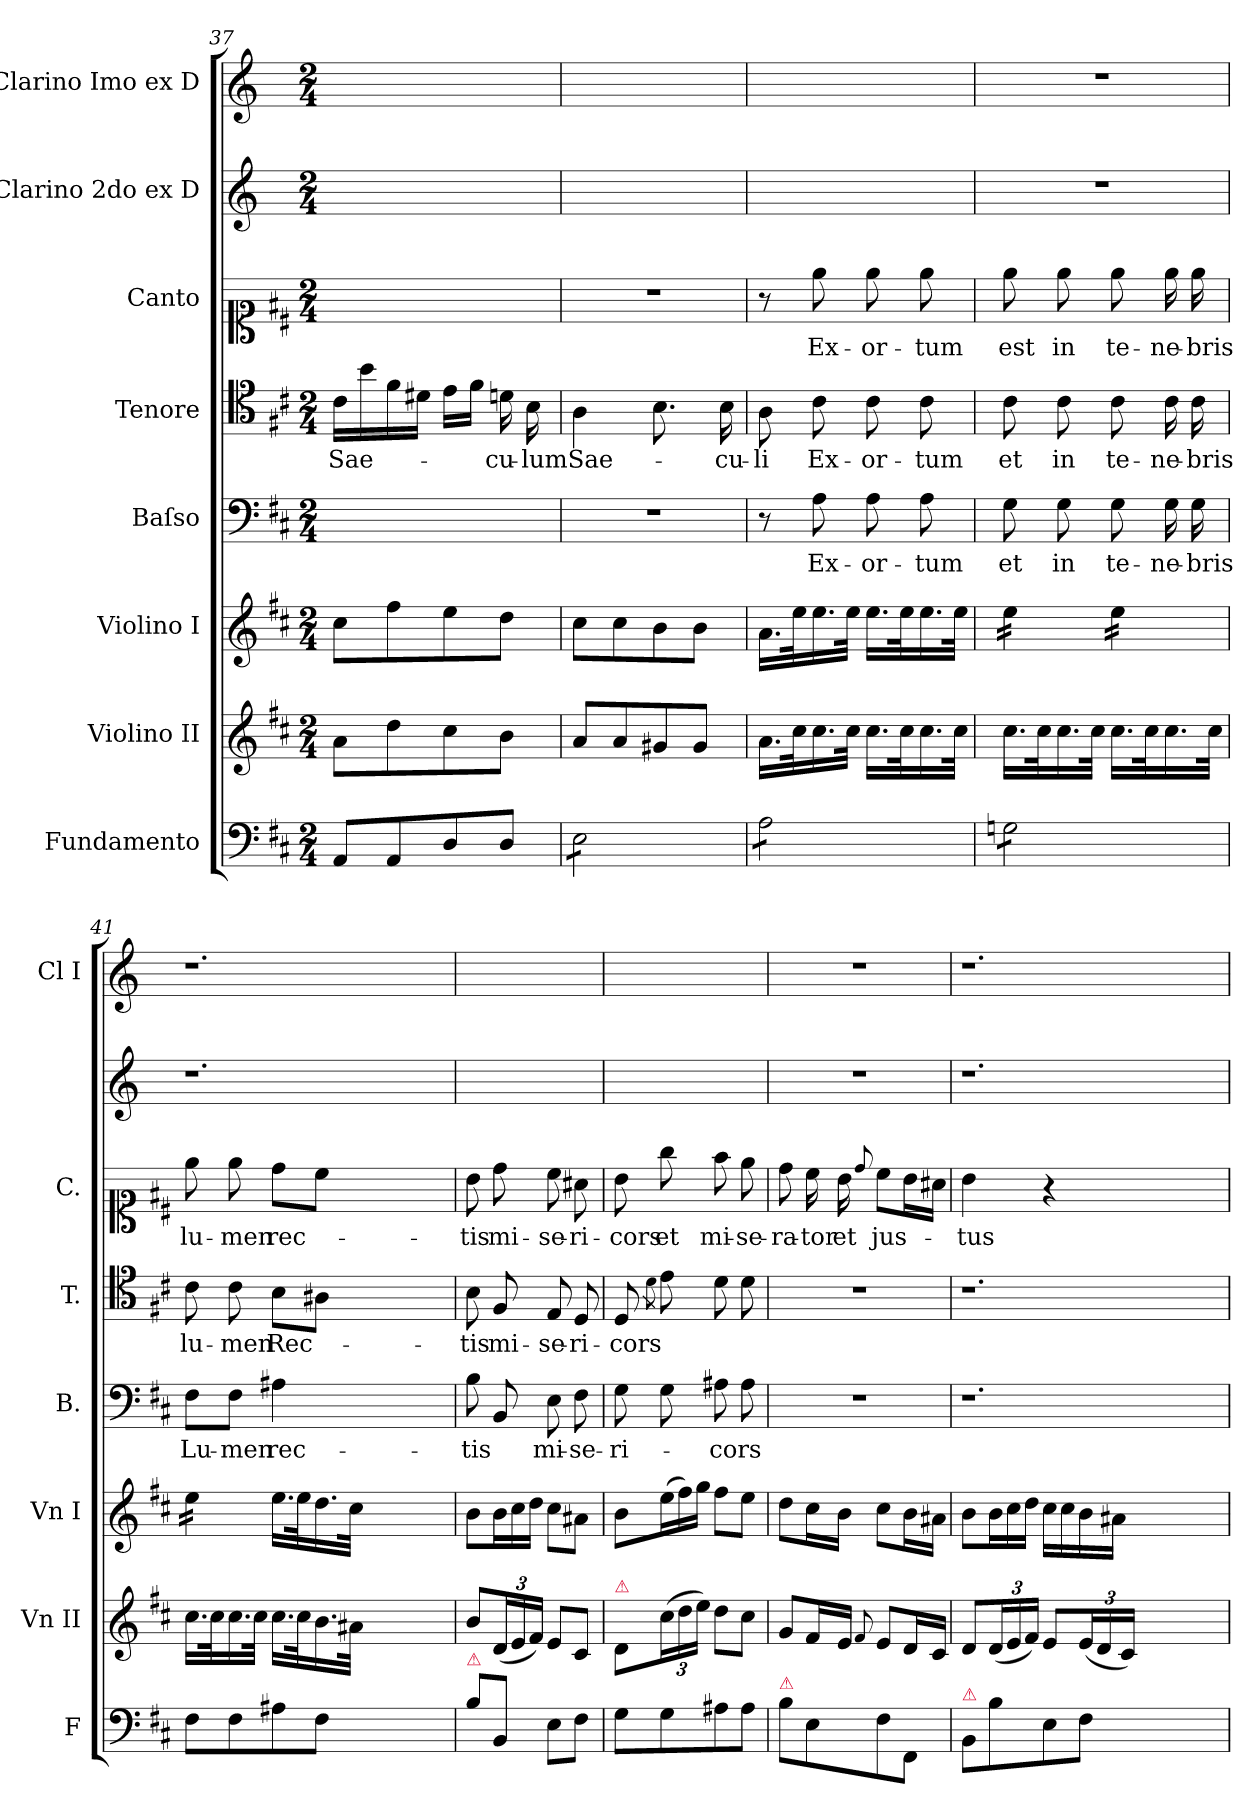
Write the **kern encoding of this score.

**kern	**kern	**kern	**kern	**text	**kern	**text	**kern	**text	**kern	**kern
*part8	*part7	*part6	*part5	*part5	*part4	*part4	*part3	*part3	*part2	*part1
*staff8	*staff7	*staff6	*staff5	*staff5	*staff4	*staff4	*staff3	*staff3	*staff2	*staff1
*I"Fundamento	*I"Violino II	*I"Violino I	*I"Baſso	*	*I"Tenore	*	*I"Canto	*	*I"Clarino 2do ex D	*I"Clarino Imo ex D
*I'F	*I'Vn II	*I'Vn I	*I'B.	*	*I'T.	*	*I'C.	*	*	*I'Cl I
*clefF4	*clefG2	*clefG2	*clefF4	*	*clefC4	*	*clefC1	*	*clefG2	*clefG2
*	*	*	*	*	*	*	*	*	*ITrd-1c-2	*ITrd-1c-2
*k[f#c#]	*k[f#c#]	*k[f#c#]	*k[f#c#]	*	*k[f#c#]	*	*k[f#c#]	*	*k[f#c#]	*k[f#c#]
*M2/4	*M2/4	*M2/4	*M2/4	*	*M2/4	*	*M2/4	*	*M2/4	*M2/4
=37	=37	=37	=37	=37	=37	=37	=37	=37	=37	=37
8AA/L	8a\L	8cc#\L	2ryy	.	16c#\LL	Sae-	2ryy	.	2ryy	2ryy
.	.	.	.	.	16b\	.	.	.	.	.
8AA/	8dd\	8ff#\	.	.	16f#\	.	.	.	.	.
.	.	.	.	.	16d#X\JJ	.	.	.	.	.
8D/	8cc#\	8ee\	.	.	16e\LL	.	.	.	.	.
.	.	.	.	.	16f#\JJ	.	.	.	.	.
8D/J	8b\J	8dd\J	.	.	16dn\	-cu-	.	.	.	.
.	.	.	.	.	16B\	-lum	.	.	.	.
=38	=38	=38	=38	=38	=38	=38	=38	=38	=38	=38
*tremolo	*	*	*	*	*	*	*	*	*	*
8E\L	8a/L	8cc#\L	2r	.	4A\	Sae-	2r	.	2ryy	2ryy
8E\	8a/	8cc#\	.	.	.	.	.	.	.	.
8E\	8g#X/	8b\	.	.	8.B\	.	.	.	.	.
8E\J	8g#/J	8b\J	.	.	.	.	.	.	.	.
.	.	.	.	.	16B\	-cu-	.	.	.	.
=39	=39	=39	=39	=39	=39	=39	=39	=39	=39	=39
8A\L	16.a\LL	16.a\LL	8r	.	8A\	-li	8r	.	2ryy	2ryy
.	32cc#\K	32ee\K	.	.	.	.	.	.	.	.
8A\	16.cc#\	16.ee\	8A\	Ex-	8c#\	Ex-	8ee\	Ex-	.	.
.	32cc#\JJk	32ee\JJk	.	.	.	.	.	.	.	.
8A\	16.cc#\LL	16.ee\LL	8A\	-or-	8c#\	-or-	8ee\	-or-	.	.
.	32cc#\K	32ee\K	.	.	.	.	.	.	.	.
8A\J	16.cc#\	16.ee\	8A\	-tum	8c#\	-tum	8ee\	-tum	.	.
.	32cc#\JJk	32ee\JJk	.	.	.	.	.	.	.	.
=40	=40	=40	=40	=40	=40	=40	=40	=40	=40	=40
*	*	*tremolo	*	*	*	*	*	*	*	*
8Gn\L	16.cc#\LL	16ee\LL	8G\	et	8c#\	et	8ee\	est	2r	2r
.	.	16ee\	.	.	.	.	.	.	.	.
.	32cc#\K	.	.	.	.	.	.	.	.	.
8Gn\	16.cc#\	16ee\	8G\	in	8c#\	in	8ee\	in	.	.
.	.	16ee\JJ	.	.	.	.	.	.	.	.
.	32cc#\JJk	.	.	.	.	.	.	.	.	.
8Gn\	16.cc#\LL	16ee\LL	8G\	te-	8c#\	te-	8ee\	te-	.	.
.	.	16ee\	.	.	.	.	.	.	.	.
.	32cc#\K	.	.	.	.	.	.	.	.	.
8Gn\J	16.cc#\	16ee\	16G\	-ne-	16c#\	-ne-	16ee\	-ne-	.	.
*Xtremolo	*	*	*	*	*	*	*	*	*	*
.	.	16ee\JJ	16G\	-bris	16c#\	-bris	16ee\	-bris	.	.
.	32cc#\JJk	.	.	.	.	.	.	.	.	.
=41	=41	=41	=41	=41	=41	=41	=41	=41	=41	=41
8F#\L	16.cc#\LL	16ee\LL	8F#\L	Lu-	8c#\	lu-	8ee\	lu-	1.r	1.r
.	.	16ee\	.	.	.	.	.	.	.	.
.	32cc#\K	.	.	.	.	.	.	.	.	.
8F#\	16.cc#\	16ee\	8F#\J	-men	8c#\	-men	8ee\	-men	.	.
.	.	16ee\JJ	.	.	.	.	.	.	.	.
*	*	*Xtremolo	*	*	*	*	*	*	*	*
.	32cc#\JJk	.	.	.	.	.	.	.	.	.
8A#X\	16.cc#\LL	16.ee\LL	4A#X\	rec-	8B\L	Rec-	8dd\L	rec-	.	.
.	32cc#\K	32ee\K	.	.	.	.	.	.	.	.
8F#\J	16.b\	16.dd\	.	.	8A#X\J	.	8cc#\J	.	.	.
.	32a#X\JJk	32cc#\JJk	.	.	.	.	.	.	.	.
1ryy	1ryy	1ryy	1ryy	.	1ryy	.	1ryy	.	.	.
=42	=42	=42	=42	=42	=42	=42	=42	=42	=42	=42
!LO:TX:a:color=crimson:t=⚠	!	!	!	!	!	!	!	!	!	!
8B\L	8b/L	8b\L	8B\	-tis	8B\	-tis	8b\	-tis	2ryy	2ryy
*	*	*Xtuplet	*	*	*	*	*	*	*	*
8BB/J	(24d/L	24b\L	8BB/	.	8F#/	mi-	8dd\	mi-	.	.
.	24e/	24cc#\	.	.	.	.	.	.	.	.
.	24f#/JJ)	24dd\JJ	.	.	.	.	.	.	.	.
8E\L	8e/L	8cc#\L	8E\	mi-	8E/	-se-	8cc#\	-se-	.	.
8F#\J	8c#/J	8a#X\J	8F#\	-se-	8D/	-ri-	8a#X\	-ri-	.	.
=43	=43	=43	=43	=43	=43	=43	=43	=43	=43	=43
!	!LO:TX:a:color=crimson:t=⚠	!	!	!	!	!	!	!	!	!
8G\L	8d/L	8b\L	8G\	-ri-	8D/	-cors	8b\	-cors	2ryy	2ryy
.	.	.	.	.	8qd\	.	.	.	.	.
8G\	(24cc#\L	(24ee\L	8G\	.	8e\	.	8gg\	et	.	.
.	24dd\	24ff#\)	.	.	.	.	.	.	.	.
.	24ee\JJ)	24gg\JJ	.	.	.	.	.	.	.	.
8A#X\	8dd\L	8ff#\L	8A#X\	-cors	8d\	.	8ff#\	mi-	.	.
8A#\J	8cc#\J	8ee\J	8A#\	.	8d\	.	8ee\	-se-	.	.
=44	=44	=44	=44	=44	=44	=44	=44	=44	=44	=44
!LO:TX:a:color=crimson:t=⚠	!	!	!	!	!	!	!	!	!	!
8B\L	8g/L	8dd\L	2r	.	2r	.	8dd\	-ra-	2r	2r
8E\	16f#/L	16cc#\L	.	.	.	.	16cc#\	-tor	.	.
.	16e/JJ	16b\JJ	.	.	.	.	16b\	et	.	.
.	8qqf#/	.	.	.	.	.	8qqdd/	.	.	.
8F#\	8e/L	8cc#\L	.	.	.	.	8cc#\L	jus-	.	.
8FF#/J	16d/L	16b\L	.	.	.	.	16b\L	.	.	.
.	16c#/JJ	16a#X\JJ	.	.	.	.	16a#X\JJ	.	.	.
=45	=45	=45	=45	=45	=45	=45	=45	=45	=45	=45
!LO:TX:a:color=crimson:t=⚠	!	!	!	!	!	!	!	!	!	!
8BB/L	8d/L	8b\L	1.r	.	1.r	.	4b\	-tus	1.r	1.r
8B\	(24d/L	24b\L	.	.	.	.	.	.	.	.
.	24e/	24cc#\	.	.	.	.	.	.	.	.
.	24f#/JJ)	24dd\JJ	.	.	.	.	.	.	.	.
8E\	8e/L	16cc#\LL	.	.	.	.	4r	.	.	.
.	.	16cc#\	.	.	.	.	.	.	.	.
8F#\J	(24e/L	16b\	.	.	.	.	.	.	.	.
.	24d/	.	.	.	.	.	.	.	.	.
.	.	16a#X\JJ	.	.	.	.	.	.	.	.
.	24c#/JJ)	.	.	.	.	.	.	.	.	.
1ryy	1ryy	1ryy	.	.	.	.	1ryy	.	.	.
=	=	=	=	=	=	=	=	=	=	=
*-	*-	*-	*-	*-	*-	*-	*-	*-	*-	*-
